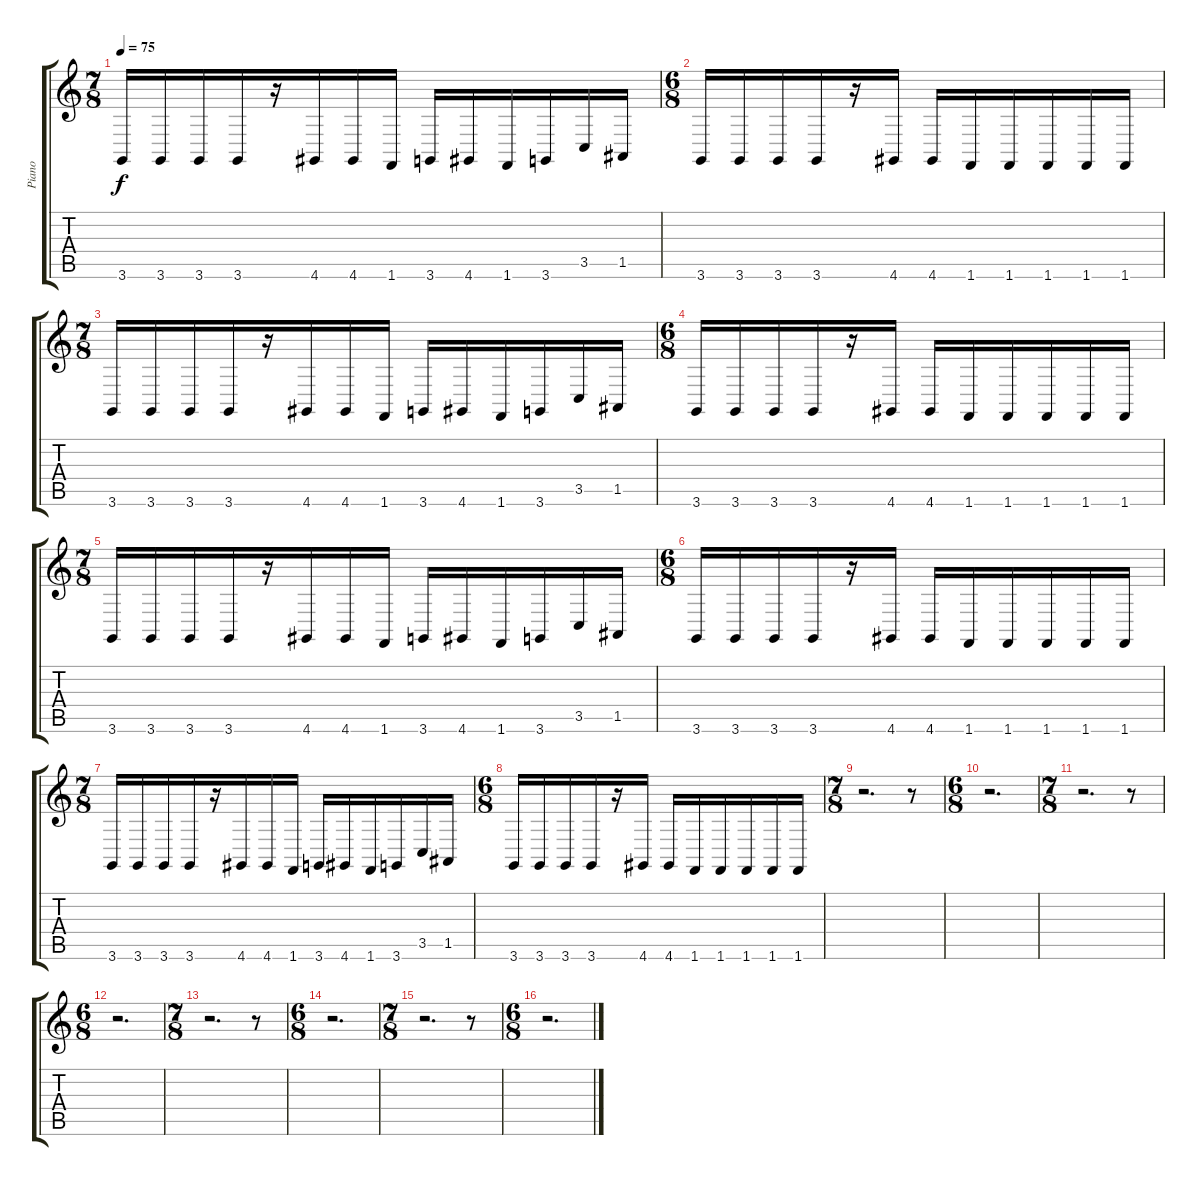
\track ("Piano" "Piano") {instrument acousticgrandpiano}
\staff {score tabs}
\tuning (E4 B3 G3 D3 A2 E2) {hide}
\ts (7 8)
\tempo 75
\clef g2
\ks c
3.6.16{dy f instrument acousticgrandpiano} 3.6.16 3.6.16 3.6.16 r.16 4.6.16 4.6.16 1.6.16 3.6.16 4.6.16 1.6.16 3.6.16 3.5.16 1.5.16 |
\ts (6 8)
3.6.16 3.6.16 3.6.16 3.6.16 r.16 4.6.16 4.6.16 1.6.16 1.6.16 1.6.16 1.6.16 1.6.16 |
\ts (7 8)
3.6.16 3.6.16 3.6.16 3.6.16 r.16 4.6.16 4.6.16 1.6.16 3.6.16 4.6.16 1.6.16 3.6.16 3.5.16 1.5.16 |
\ts (6 8)
3.6.16 3.6.16 3.6.16 3.6.16 r.16 4.6.16 4.6.16 1.6.16 1.6.16 1.6.16 1.6.16 1.6.16 |
\ts (7 8)
3.6.16 3.6.16 3.6.16 3.6.16 r.16 4.6.16 4.6.16 1.6.16 3.6.16 4.6.16 1.6.16 3.6.16 3.5.16 1.5.16 |
\ts (6 8)
3.6.16 3.6.16 3.6.16 3.6.16 r.16 4.6.16 4.6.16 1.6.16 1.6.16 1.6.16 1.6.16 1.6.16 |
\ts (7 8)
3.6.16 3.6.16 3.6.16 3.6.16 r.16 4.6.16 4.6.16 1.6.16 3.6.16 4.6.16 1.6.16 3.6.16 3.5.16 1.5.16 |
\ts (6 8)
3.6.16 3.6.16 3.6.16 3.6.16 r.16 4.6.16 4.6.16 1.6.16 1.6.16 1.6.16 1.6.16 1.6.16 |
\ts (7 8)
r.2{d} r.8 |
\ts (6 8)
r.2{d} |
\ts (7 8)
r.2{d} r.8 |
\ts (6 8)
r.2{d} |
\ts (7 8)
r.2{d} r.8 |
\ts (6 8)
r.2{d} |
\ts (7 8)
r.2{d} r.8 |
\ts (6 8)
r.2{d}
